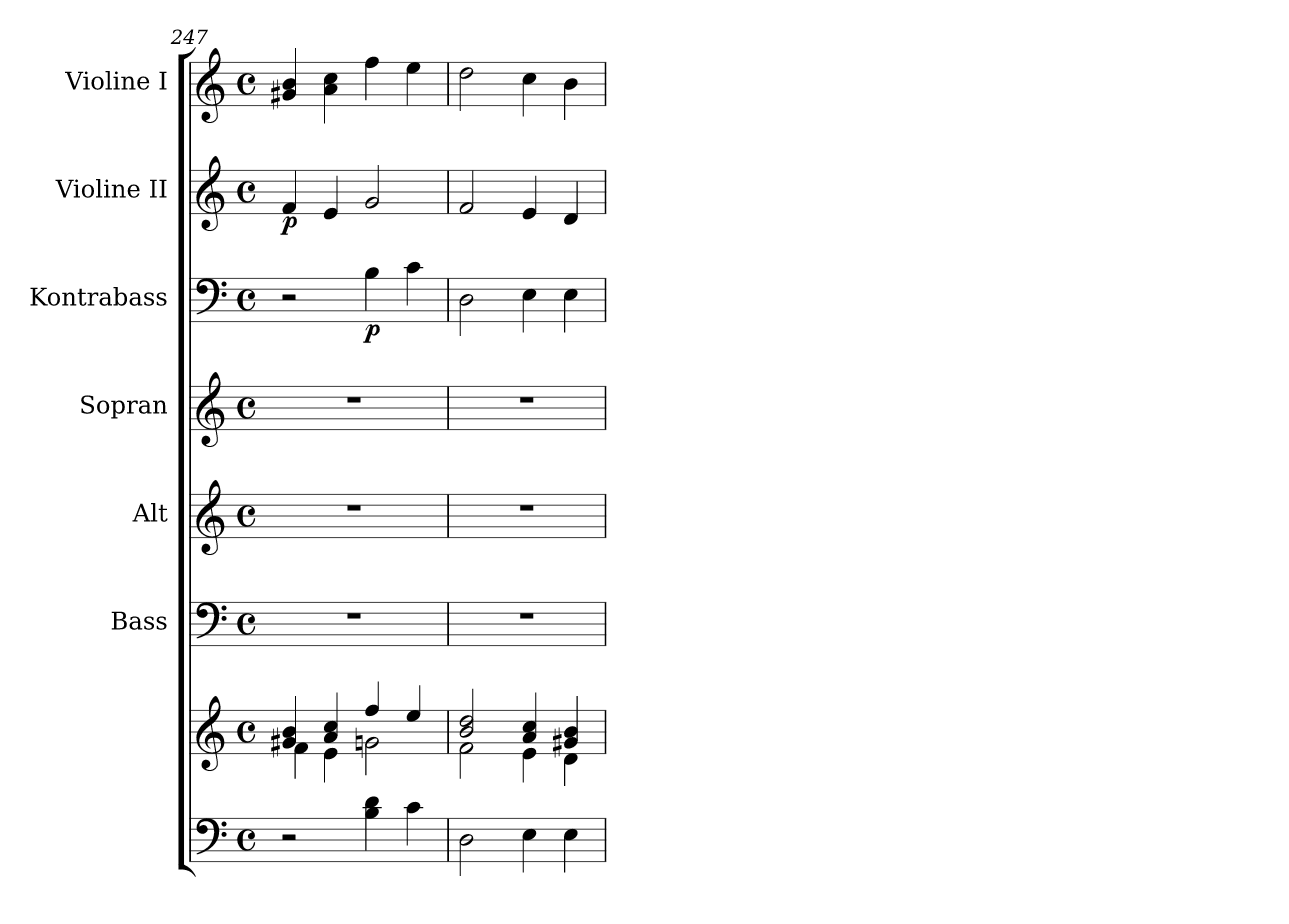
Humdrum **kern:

**kern	**kern	**kern	**kern	**kern	**kern	**dynam	**kern	**dynam	**kern
*part7	*part7	*part6	*part5	*part4	*part3	*part3	*part2	*part2	*part1
*staff8	*staff7	*staff6	*staff5	*staff4	*staff3	*staff3	*staff2	*staff2	*staff1
*	*	*I"Bass	*I"Alt	*I"Sopran	*I"Kontrabass	*	*I"Violine II	*	*I"Violine I
*	*	*I'B.	*I'A.	*I'S.	*I'Kb.	*	*I'Vl. II	*	*I'Vl. I
*clefF4	*clefG2	*clefF4	*clefG2	*clefG2	*clefF4	*	*clefG2	*	*clefG2
*	*	*	*	*	*ITrd7c12	*	*	*	*
*k[]	*k[]	*k[]	*k[]	*k[]	*k[]	*	*k[]	*	*k[]
*C:	*C:	*C:	*C:	*C:	*C:	*	*C:	*	*C:
*M4/4	*M4/4	*M4/4	*M4/4	*M4/4	*M4/4	*	*M4/4	*	*M4/4
*met(c)	*met(c)	*met(c)	*met(c)	*met(c)	*met(c)	*	*met(c)	*	*met(c)
=247	=247	=247	=247	=247	=247	=247	=247	=247	=247
*	*^	*	*	*	*	*	*	*	*
!	!	!	!	!	!	!	!	!	!LO:DY:b	!
2r	4g#X/ 4b/	4f\	1r	1r	1r	2r	.	4f/	p	4g#X/ 4b/
.	4a/ 4cc/	4e\	.	.	.	.	.	4e/	.	4a\ 4cc\
!	!	!	!	!	!	!	!LO:DY:b	!	!	!
4B\ 4d\	4ff/	2gn\	.	.	.	4BB\	p	2g/	.	4ff\
4c\	4ee/	.	.	.	.	4C\	.	.	.	4ee\
=248	=248	=248	=248	=248	=248	=248	=248	=248	=248	=248
2D\	2b/ 2dd/	2f\	1r	1r	1r	2DD\	.	2f/	.	2dd\
4E\	4a/ 4cc/	4e\	.	.	.	4EE\	.	4e/	.	4cc\
4E\	4g#X/ 4b/	4d\	.	.	.	4EE\	.	4d/	.	4b\
*	*v	*v	*	*	*	*	*	*	*	*
=	=	=	=	=	=	=	=	=	=
*-	*-	*-	*-	*-	*-	*-	*-	*-	*-
